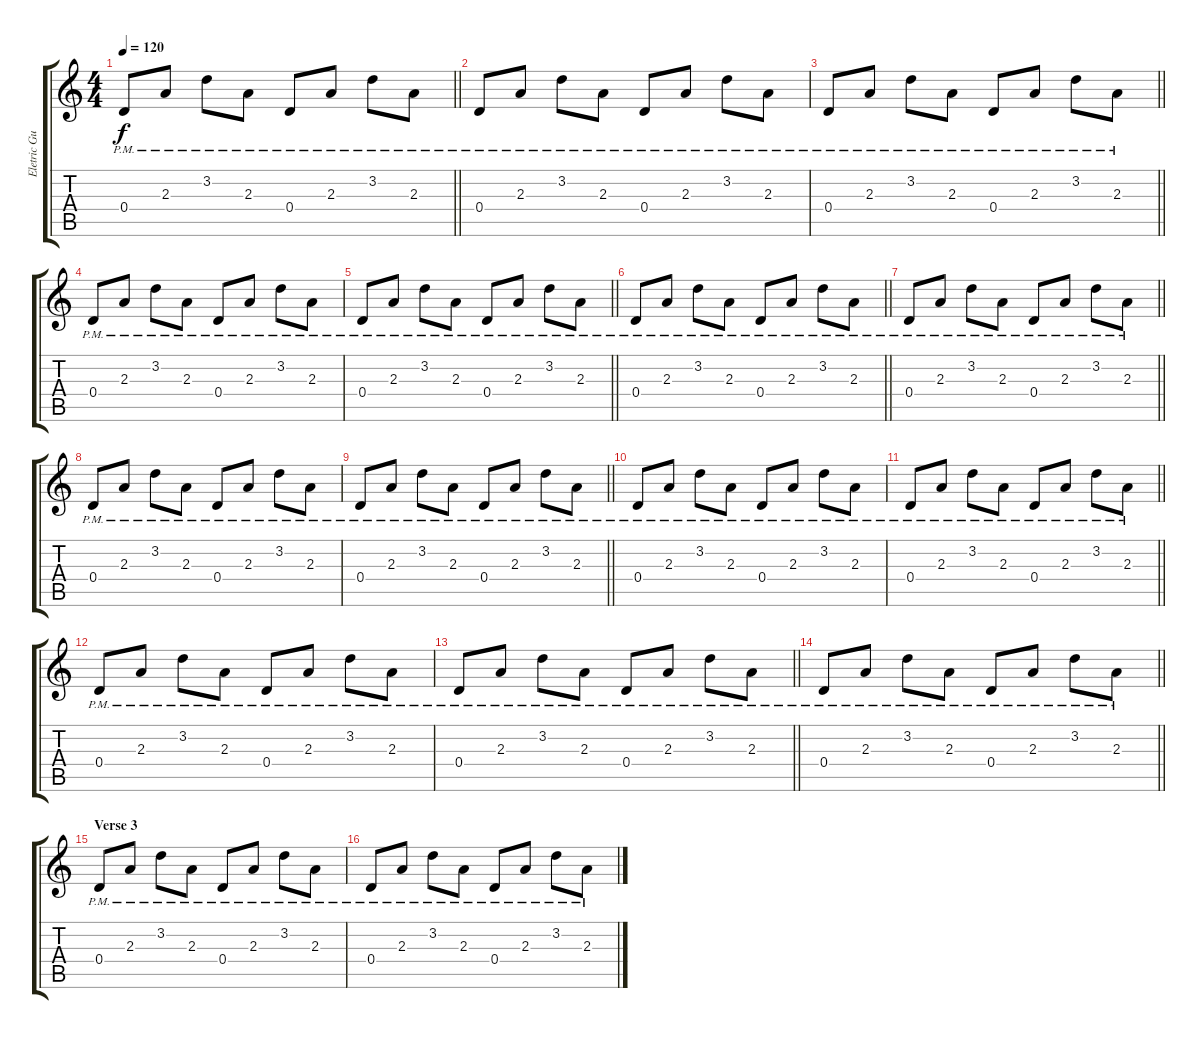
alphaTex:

\track ("Eletric Guitar Clean" "Eletric Gu") {instrument electricguitarclean}
\staff {score tabs}
\tuning (E4 B3 G3 D3 A2 E2) {hide}
\ts (4 4)
\tempo 120
\clef g2
\barLineRight lightlight
\ks c
0.4{pm}.8{dy f} 2.3{pm}.8 3.2{pm}.8 2.3{pm}.8 0.4{pm}.8 2.3{pm}.8 3.2{pm}.8 2.3{pm}.8 |
0.4{pm}.8 2.3{pm}.8 3.2{pm}.8 2.3{pm}.8 0.4{pm}.8 2.3{pm}.8 3.2{pm}.8 2.3{pm}.8 |
\barLineRight lightlight
0.4{pm}.8 2.3{pm}.8 3.2{pm}.8 2.3{pm}.8 0.4{pm}.8 2.3{pm}.8 3.2{pm}.8 2.3{pm}.8 |
0.4{pm}.8 2.3{pm}.8 3.2{pm}.8 2.3{pm}.8 0.4{pm}.8 2.3{pm}.8 3.2{pm}.8 2.3{pm}.8 |
\barLineRight lightlight
0.4{pm}.8 2.3{pm}.8 3.2{pm}.8 2.3{pm}.8 0.4{pm}.8 2.3{pm}.8 3.2{pm}.8 2.3{pm}.8 |
\barLineRight lightlight
0.4{pm}.8 2.3{pm}.8 3.2{pm}.8 2.3{pm}.8 0.4{pm}.8 2.3{pm}.8 3.2{pm}.8 2.3{pm}.8 |
\barLineRight lightlight
0.4{pm}.8 2.3{pm}.8 3.2{pm}.8 2.3{pm}.8 0.4{pm}.8 2.3{pm}.8 3.2{pm}.8 2.3{pm}.8 |
0.4{pm}.8 2.3{pm}.8 3.2{pm}.8 2.3{pm}.8 0.4{pm}.8 2.3{pm}.8 3.2{pm}.8 2.3{pm}.8 |
\barLineRight lightlight
0.4{pm}.8 2.3{pm}.8 3.2{pm}.8 2.3{pm}.8 0.4{pm}.8 2.3{pm}.8 3.2{pm}.8 2.3{pm}.8 |
0.4{pm}.8 2.3{pm}.8 3.2{pm}.8 2.3{pm}.8 0.4{pm}.8 2.3{pm}.8 3.2{pm}.8 2.3{pm}.8 |
\barLineRight lightlight
0.4{pm}.8 2.3{pm}.8 3.2{pm}.8 2.3{pm}.8 0.4{pm}.8 2.3{pm}.8 3.2{pm}.8 2.3{pm}.8 |
0.4{pm}.8 2.3{pm}.8 3.2{pm}.8 2.3{pm}.8 0.4{pm}.8 2.3{pm}.8 3.2{pm}.8 2.3{pm}.8 |
\barLineRight lightlight
0.4{pm}.8 2.3{pm}.8 3.2{pm}.8 2.3{pm}.8 0.4{pm}.8 2.3{pm}.8 3.2{pm}.8 2.3{pm}.8 |
\barLineRight lightlight
0.4{pm}.8 2.3{pm}.8 3.2{pm}.8 2.3{pm}.8 0.4{pm}.8 2.3{pm}.8 3.2{pm}.8 2.3{pm}.8 |
\section ("" "Verse 3")
0.4{pm}.8 2.3{pm}.8 3.2{pm}.8 2.3{pm}.8 0.4{pm}.8 2.3{pm}.8 3.2{pm}.8 2.3{pm}.8 |
0.4{pm}.8 2.3{pm}.8 3.2{pm}.8 2.3{pm}.8 0.4{pm}.8 2.3{pm}.8 3.2{pm}.8 2.3{pm}.8
